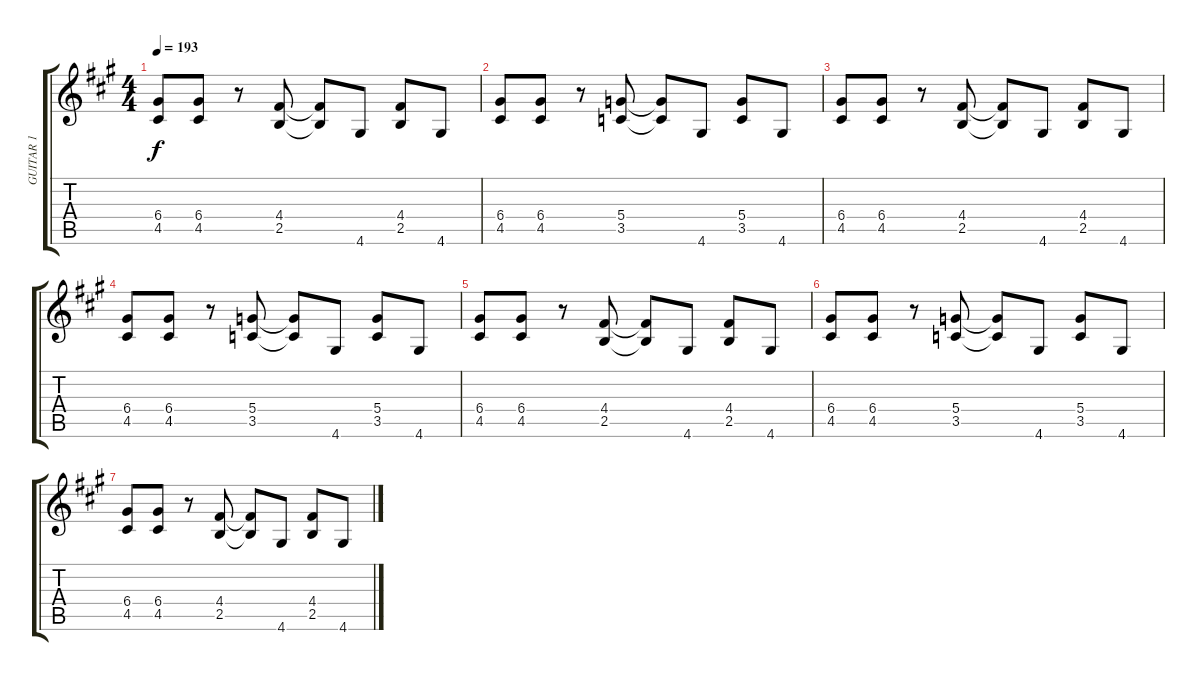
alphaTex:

\track ("GUITAR 1" "GUITAR 1") {instrument distortionguitar}
\staff {score tabs}
\tuning (E4 B3 G3 D3 A2 E2) {hide}
\ts (4 4)
\tempo 193
\clef g2
\ks a
(6.4 4.5).8{dy f} (6.4 4.5).8 r.8 (4.4 2.5).8 (4.4{t} 2.5{t}).8 4.6.8 (4.4 2.5).8 4.6.8 |
(6.4 4.5).8 (6.4 4.5).8 r.8 (5.4 3.5).8 (5.4{t} 3.5{t}).8 4.6.8 (5.4 3.5).8 4.6.8 |
(6.4 4.5).8 (6.4 4.5).8 r.8 (4.4 2.5).8 (4.4{t} 2.5{t}).8 4.6.8 (4.4 2.5).8 4.6.8 |
(6.4 4.5).8 (6.4 4.5).8 r.8 (5.4 3.5).8 (5.4{t} 3.5{t}).8 4.6.8 (5.4 3.5).8 4.6.8 |
(6.4 4.5).8 (6.4 4.5).8 r.8 (4.4 2.5).8 (4.4{t} 2.5{t}).8 4.6.8 (4.4 2.5).8 4.6.8 |
(6.4 4.5).8 (6.4 4.5).8 r.8 (5.4 3.5).8 (5.4{t} 3.5{t}).8 4.6.8 (5.4 3.5).8 4.6.8 |
(6.4 4.5).8 (6.4 4.5).8 r.8 (4.4 2.5).8 (4.4{t} 2.5{t}).8 4.6.8 (4.4 2.5).8 4.6.8
